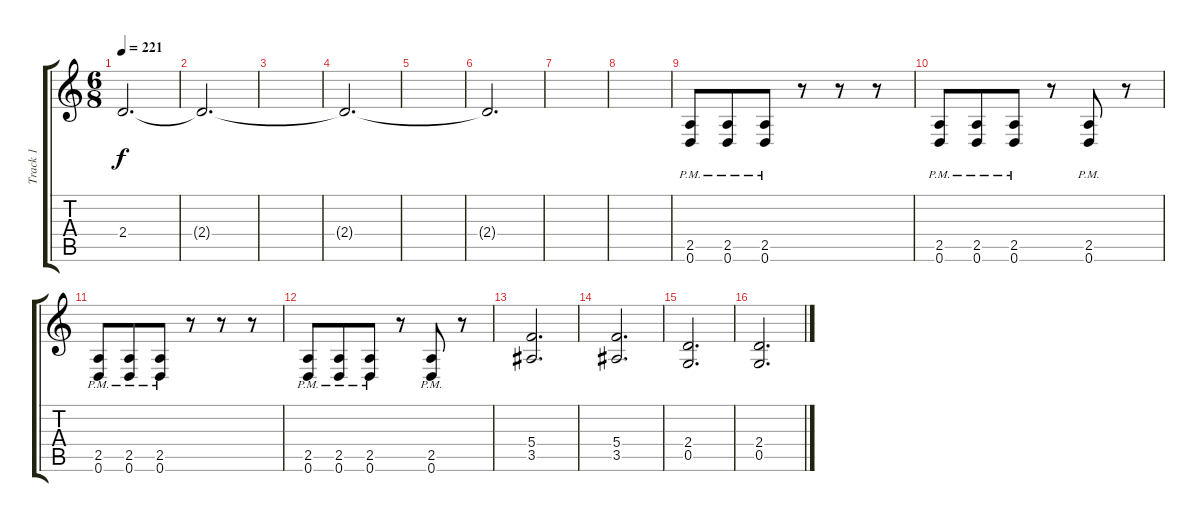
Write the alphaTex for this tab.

\track ("Track 1" "Track 1") {instrument distortionguitar}
\staff {score tabs}
\tuning (D4 A3 F3 C3 G2 D2) {hide}
\ts (6 8)
\tempo 221
\clef g2
\ks c
2.4{t}.2{d dy f} |
2.4{t}.2{d} |
|
2.4{t}.2{d} |
|
2.4{t}.2{d} |
|
|
(2.5{pm} 0.6{pm}).8{volume 13} (2.5{pm} 0.6{pm}).8 (2.5{pm} 0.6{pm}).8 r.8 r.8 r.8 |
(2.5{pm} 0.6{pm}).8 (2.5{pm} 0.6{pm}).8 (2.5{pm} 0.6{pm}).8 r.8 (2.5{pm} 0.6{pm}).8 r.8 |
(2.5{pm} 0.6{pm}).8 (2.5{pm} 0.6{pm}).8 (2.5{pm} 0.6{pm}).8 r.8 r.8 r.8 |
(2.5{pm} 0.6{pm}).8 (2.5{pm} 0.6{pm}).8 (2.5{pm} 0.6{pm}).8 r.8 (2.5{pm} 0.6{pm}).8 r.8 |
(5.4 3.5).2{d} |
(5.4 3.5).2{d} |
(2.4 0.5).2{d} |
(2.4 0.5).2{d}
